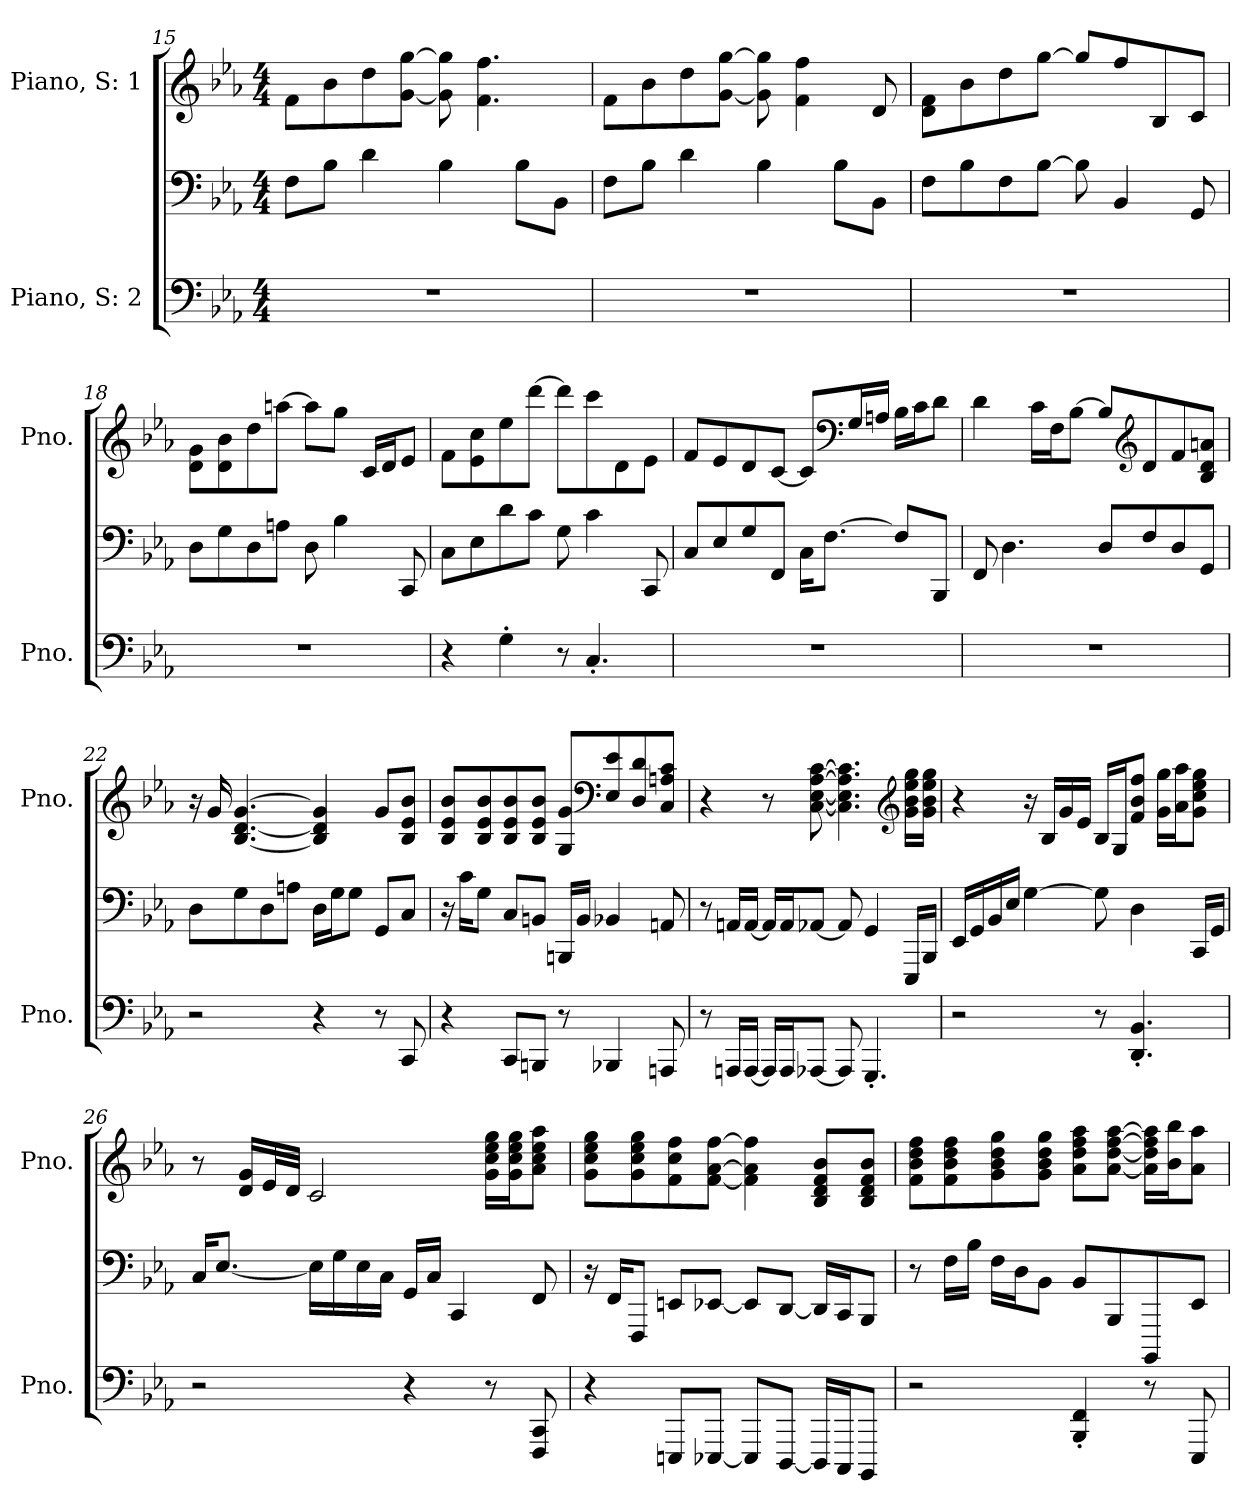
**kern	**kern	**kern
*part2	*part2	*part1
*staff3	*staff2	*staff1
*I"Piano, S:  2	*	*I"Piano, S:  1
*I'Pno.	*	*I'Pno.
!!LO:PB:g=z
*clefF4	*clefF4	*clefG2
*k[b-e-a-]	*k[b-e-a-]	*k[b-e-a-]
*M4/4	*M4/4	*M4/4
=15	=15	=15
1r	8F\L	8f\L
.	8B-\J	8b-\
.	4d\	8dd\
.	.	[8g\ [8gg\J
.	4B-\	8g\] 8gg\]
.	.	4.f\ 4.ff\
.	8B-\L	.
.	8BB-\J	.
=16	=16	=16
1r	8F\L	8f\L
.	8B-\J	8b-\
.	4d\	8dd\
.	.	[8g\ [8gg\J
.	4B-\	8g\] 8gg\]
.	.	4f\ 4ff\
.	8B-\L	.
.	8BB-\J	8d/
=17	=17	=17
1r	8F\L	8d\ 8f\L
.	8B-\	8b-\
.	8F\	8dd\
.	[8B-\J	[8gg\J
.	8B-\]	8gg/L]
.	4BB-/	8ff/
.	.	8B-/
.	8GG/	8c/J
=18	=18	=18
1r	8D\L	8d\ 8g\L
.	8G\	8d\ 8b-\
.	8D\	8dd\
.	8An\J	[8aan\J
.	8D\	8aa\L]
.	4B-\	8gg\J
.	.	16c/LL
.	.	16d/J
.	8CC/	8e-/J
!!LO:LB:g=z
=19	=19	=19
4r	8C\L	8f\L
.	8E-\	8e-\ 8cc\
4G'\	8d\	8ee-\
.	8c\J	[8ddd\J
8r	8G\	8ddd\L]
4.C'/	4c\	8ccc\
.	.	8d\
.	8CC/	8e-\J
=20	=20	=20
1r	8C/L	8f/L
.	8E-/	8e-/
.	8G/	8d/
.	8FF/J	[8c/J
.	16C\KL	8c/L]
.	[8.F\J	.
*	*	*clefF4
.	.	16G/L
.	.	16An/JJ
.	8F/L]	16B-\LL
.	.	16c\J
.	8BBB-/J	8d\J
=21	=21	=21
1r	8FF/	4d\
.	4.D\	.
.	.	16c\LL
.	.	16F\J
.	.	[8B-\J
.	8D/L	8B-/L]
*	*	*clefG2
.	8F/	8d/
.	8D/	8f/
.	8GG/J	8B-/ 8d/ 8an/J
!!LO:LB:g=z
=22	=22	=22
2r	8D\L	16r
.	.	16g/
.	8G\	[4.B-/ [4.d/ [4.g/
.	8D\	.
.	8An\J	.
4r	16D\LL	4B-/] 4d/] 4g/]
.	16G\J	.
.	8G\J	.
8r	8GG/L	8g/L
8CC/	8C/J	8B-/ 8e-/ 8b-/J
=23	=23	=23
4r	16r	8B-/ 8e-/ 8b-/L
.	16c\KL	.
.	8G\J	8B-/ 8e-/ 8b-/
8CC/L	8C/L	8B-/ 8e-/ 8b-/
8BBBn/J	8BBn/J	8B-/ 8e-/ 8b-/J
8r	16BBBn/LL	8G/ 8g/L
.	16BB/JJ	.
*	*	*clefF4
4BBB-X/	4BB-X/	8E-/ 8e-/
.	.	8D/ 8d/
8AAAn/	8AAn/	8C/ 8An/ 8c/J
!!LO:LB:g=z
=24	=24	=24
8r	8r	4r
16AAAn/LL	16AAn/LL	.
[16AAA/JJ	[16AA/JJ	.
16AAA/LL]	16AA/LL]	8r
16AAA/J	16AA/J	.
[8AAA-X/J	[8AA-X/J	[8C\ [8E-\ [8A-\ [8c\
8AAA-/]	8AA-/]	4.C\] 4.E-\] 4.A-\] 4.c\]
4.GGG'/	4GG/	.
*	*	*clefG2
.	16EEE-/LL	16g\ 16b-\ 16ee-\ 16gg\LL
.	16BBB-/JJ	16g\ 16b-\ 16ee-\ 16gg\JJ
=25	=25	=25
2r	16EE-/LL	4r
.	16GG/	.
.	16BB-/	.
.	16E-/JJ	.
.	[4G\	16r
.	.	16B-/LL
.	.	16g/
.	.	16e-/JJ
8r	8G\]	16B-/LL
.	.	16G/J
4.DD/' 4.BB-/'	4D\	8f/ 8b-/ 8ff/J
.	.	16g\ 16gg\LL
.	.	16a-\ 16aa-\J
.	16CC/LL	8g\ 8cc\ 8ee-\ 8gg\J
.	16GG/JJ	.
!!LO:PB:g=z
=26	=26	=26
2r	16C/KL	8r
.	[8.E-/J	.
.	.	16d/ 16g/LL
.	.	32e-/L
.	.	32d/JJJ
.	16E-\LL]	2c/
.	16G\	.
.	16E-\	.
.	16C\JJ	.
4r	16GG/LL	.
.	16C/JJ	.
.	4CC/	.
8r	.	16g\ 16cc\ 16ee-\ 16gg\LL
.	.	16g\ 16cc\ 16ee-\ 16gg\J
8FFF/ 8CC/	8FF/	8a-\ 8cc\ 8ee-\ 8aa-\J
=27	=27	=27
4r	16r	8g\ 8cc\ 8ee-\ 8gg\L
.	16FF/KL	.
.	8FFF/J	8g\ 8cc\ 8ee-\ 8gg\
8EEEn/L	8EEn/L	8f\ 8cc\ 8ff\
[8EEE-X/J	[8EE-X/J	[8f\ [8a-\ [8ff\J
8EEE-/L]	8EE-/L]	4f\] 4a-\] 4ff\]
[8DDD/J	[8DD/J	.
16DDD/LL]	16DD/LL]	8B-/ 8d/ 8f/ 8b-/L
16CCC/J	16CC/J	.
8BBBB-/J	8BBB-/J	8B-/ 8d/ 8f/ 8b-/J
=28	=28	=28
2r	8r	8f\ 8b-\ 8dd\ 8ff\L
.	16F\LL	8f\ 8b-\ 8dd\ 8ff\
.	16B-\JJ	.
.	16F\LL	8g\ 8b-\ 8dd\ 8gg\
.	16D\J	.
.	8BB-\J	8g\ 8b-\ 8dd\ 8gg\J
4BBB-/' 4FF/'	8BB-/L	8a-\ 8dd\ 8ff\ 8aa-\L
.	8BBB-/	[8a-\ [8dd\ [8ff\ [8aa-\J
8r	8BBBB-/	16a-\] 16dd\] 16ff\] 16aa-\]LL
.	.	16b-\ 16bb-\J
8EEE-/	8EE-/J	8a-\ 8aa-\J
=	=	=
*-	*-	*-
